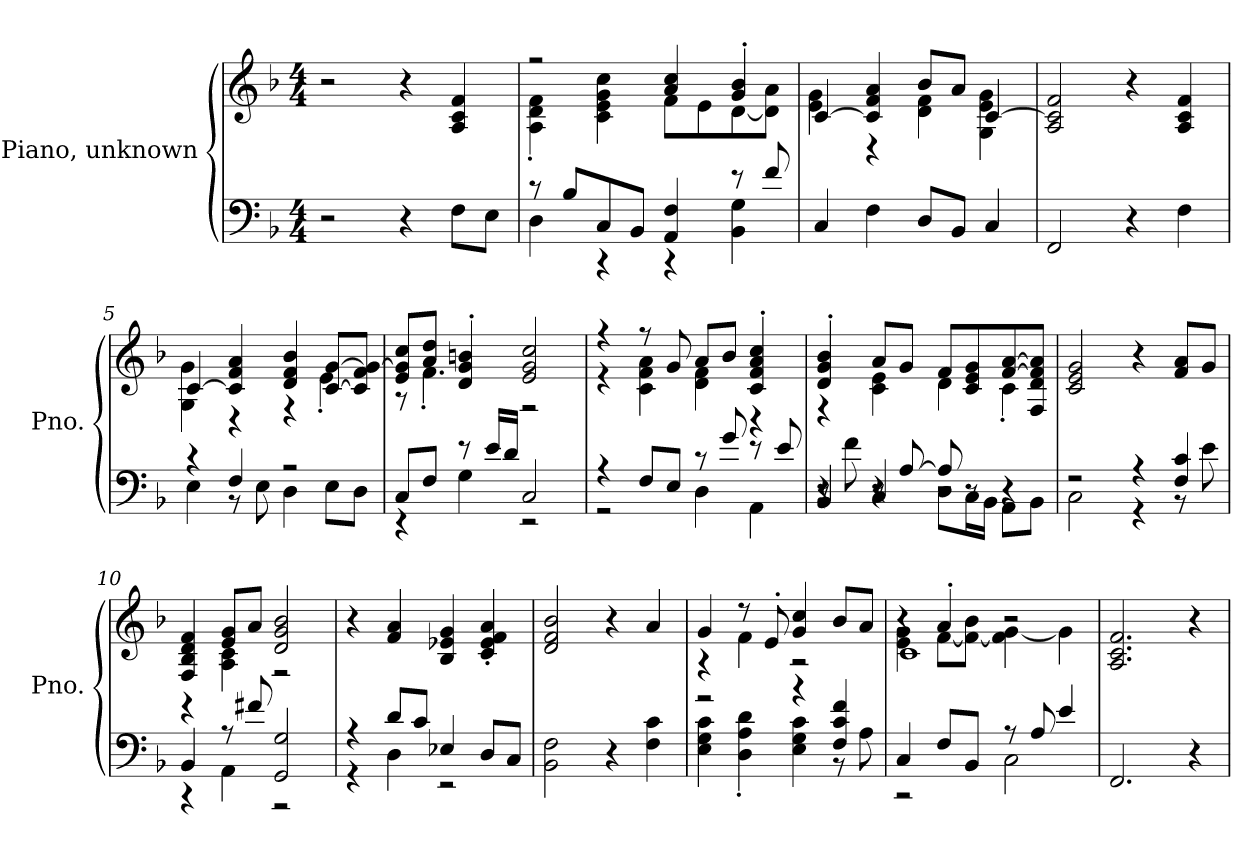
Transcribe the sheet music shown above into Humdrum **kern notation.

**kern	**kern
*part1	*part1
*staff2	*staff1
*I"Piano, unknown	*
*I'Pno.	*
*clefF4	*clefG2
*k[b-]	*k[b-]
*M4/4	*M4/4
*MM120	*MM120
=1	=1
2r	2r
4r	4r
8F\L	4A/ 4c/ 4f/
8E\J	.
=2	=2
*^	*^
8r	4D\	2r	4A\' 4d\' 4f\'
8B-/L	.	.	.
8C/	4r	.	4c\ 4e\ 4g\ 4cc\
8BB-/J	.	.	.
4AA/ 4F/	4r	4a/ 4cc/	8f\L
.	.	.	8e\
8r	4BB-\ 4G\	4g/' 4b-/'	[8d\
8f/	.	.	8d\] 8a\J
*v	*v	*	*
=3	=3	=3
4C/	[4c/	4e\ 4g\
4F\	4c/] 4f/ 4a/	4r
8D/L	8b-/L	4d\ 4f\
8BB-/J	8a/J	.
4C/	[4c/	4G\ 4e\ 4g\
*	*v	*v
=4	=4
2FF/	2A/ 2c/] 2f/
4r	4r
4F\	4A/ 4c/ 4f/
=5	=5
*^	*^
4r	4E\	[4c/	4G\ 4g\
4F/	8r	4c/] 4f/ 4a/	4r
.	8E\	.	.
2r	4D\	4d/ 4f/ 4b-/	4r
.	8E\L	[8c/ [8g/L	4e'\
.	8D\J	8c/] 8f/ 8g/_J	.
=6	=6	=6	=6
8C/L	4r	8e/ 8g/] 8cc/L	8r
8F/J	.	8a/ 8dd/J	4.f'\
8r	4G\	4d/' 4g/' 4bn/'	.
16e/LL	.	.	.
16d/JJ	.	.	.
2C/	2r	2e/ 2g/ 2cc/	2r
!!LO:LB:g=z	!!
=7	=7	=7	=7
4r	2r	4r	4r
8F/L	.	8r	4c\ 4f\ 4a\
8E/J	.	8g/	.
8r	4D\	8a/L	4d\ 4f\
8g/	.	8b-/J	.
8r	4AA\	4c/' 4f/' 4a/' 4cc/'	4r
8e/	.	.	.
=8	=8	=8	=8
*	*^	*	*
4r	8r	4BB-/	4d/' 4g/' 4b-/'	4r
.	8f\	.	.	.
8r	4r	4C/	8a/L	4c\ 4e\
[8A/	.	.	8g/J	.
8A/]	8D\L	2r	8f/L	4d\
8r	16C\L	.	8c/ 8e/ 8g/	.
.	16BB-\JJ	.	.	.
4r	8AA\L	.	[8f/ [8a/	4c'\
.	8BB-\J	.	8F/ 8d/ 8f/] 8a/]J	.
*	*v	*v	*	*
*	*	*v	*v
=9	=9	=9
2r	2C\	2c/ 2e/ 2g/
4r	4r	4r
4F/ 4c/	8r	8f/ 8a/L
.	8e\	8g/J
=10	=10	=10
*	*	*^
4BB-/	4r	4F/ 4B-/ 4d/ 4f/	4r
8r	4AA\	8e/ 8g/L	4A\ 4c\
8f#X/	.	8a/J	.
2GG/ 2G/	2r	2d/ 2g/ 2b-/	2r
*	*	*v	*v
=11	=11	=11
4r	4r	4r
8d/L	4D\	4f/ 4a/
8c/J	.	.
4E-X/	2r	4B-/ 4e-X/ 4g/
8D/L	.	4c/' 4e-/' 4f/' 4a/'
8C/J	.	.
*v	*v	*
!!LO:LB:g=z
=12	=12
2BB-\ 2F\	2d/ 2f/ 2b-/
4r	4r
4F\ 4c\	4a/
=13	=13
*^	*^
2r	4E\ 4G\ 4c\	4g/	4r
.	4D\' 4A\' 4d\'	8r	4f\
.	.	8e'/	.
4r	4E\ 4G\ 4c\	4g/ 4cc/	2r
4F/ 4c/ 4f/	8r	8b-/L	.
.	8A\	8a/J	.
=14	=14	=14	=14
*	*	*	*^
4C/	2r	4r	4e\ 4g\	1c
8F/L	.	4a'/	[8f\L	.
8BB-/J	.	.	8f\_ 8b-\J	.
8r	2C\	2r	4f\] [4g\	.
8A/	.	.	.	.
4e/	.	.	4g\]	.
*v	*v	*	*	*
*	*v	*v	*v
=15	=15
2.FF/	2.A/ 2.c/ 2.f/
4r	4r
=	=
*-	*-
